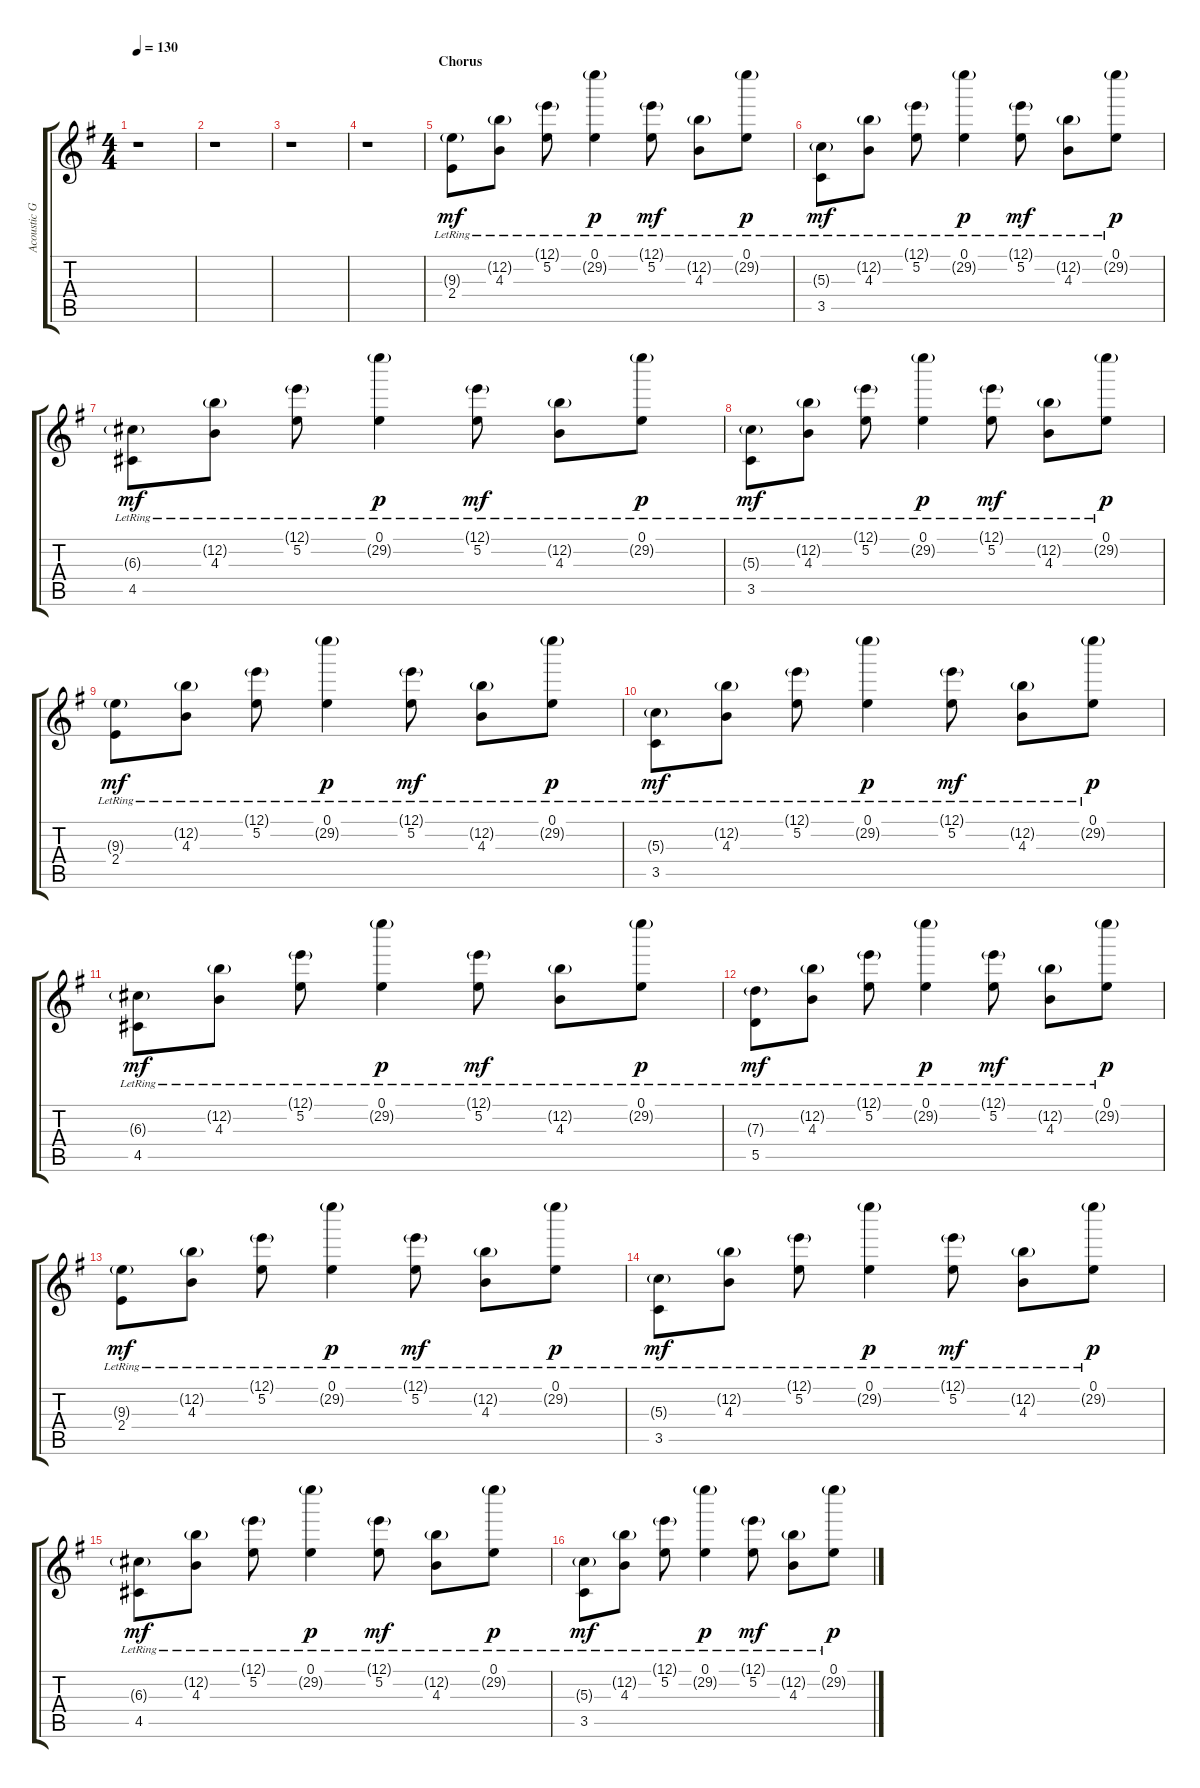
\track ("Acoustic Guitar (L)" "Acoustic G") {instrument acousticguitarsteel}
\staff {score tabs}
\tuning (E4 B3 G3 D3 A2 E2) {hide}
\ts (4 4)
\tempo 130
\clef g2
\ks eminor
r.1{dy f} |
r.1 |
r.1 |
r.1 |
\section ("" "Chorus")
(9.3{g lr} 2.4{lr}).8{dy mf} (12.2{g lr} 4.3{lr}).8 (12.1{g lr} 5.2{lr}).8 (0.1{lr} 29.2{g lr}).4{dy p} (12.1{g lr} 5.2{lr}).8{dy mf} (12.2{g lr} 4.3{lr}).8 (0.1{lr} 29.2{g lr}).8{dy p} |
(5.3{g lr} 3.5{lr}).8{dy mf} (12.2{g lr} 4.3{lr}).8 (12.1{g lr} 5.2{lr}).8 (0.1{lr} 29.2{g lr}).4{dy p} (12.1{g lr} 5.2{lr}).8{dy mf} (12.2{g lr} 4.3{lr}).8 (0.1{lr} 29.2{g lr}).8{dy p} |
(6.3{g lr} 4.5{lr}).8{dy mf} (12.2{g lr} 4.3{lr}).8 (12.1{g lr} 5.2{lr}).8 (0.1{lr} 29.2{g lr}).4{dy p} (12.1{g lr} 5.2{lr}).8{dy mf} (12.2{g lr} 4.3{lr}).8 (0.1{lr} 29.2{g lr}).8{dy p} |
(5.3{g lr} 3.5{lr}).8{dy mf} (12.2{g lr} 4.3{lr}).8 (12.1{g lr} 5.2{lr}).8 (0.1{lr} 29.2{g lr}).4{dy p} (12.1{g lr} 5.2{lr}).8{dy mf} (12.2{g lr} 4.3{lr}).8 (0.1{lr} 29.2{g lr}).8{dy p} |
(9.3{g lr} 2.4{lr}).8{dy mf} (12.2{g lr} 4.3{lr}).8 (12.1{g lr} 5.2{lr}).8 (0.1{lr} 29.2{g lr}).4{dy p} (12.1{g lr} 5.2{lr}).8{dy mf} (12.2{g lr} 4.3{lr}).8 (0.1{lr} 29.2{g lr}).8{dy p} |
(5.3{g lr} 3.5{lr}).8{dy mf} (12.2{g lr} 4.3{lr}).8 (12.1{g lr} 5.2{lr}).8 (0.1{lr} 29.2{g lr}).4{dy p} (12.1{g lr} 5.2{lr}).8{dy mf} (12.2{g lr} 4.3{lr}).8 (0.1{lr} 29.2{g lr}).8{dy p} |
(6.3{g lr} 4.5{lr}).8{dy mf} (12.2{g lr} 4.3{lr}).8 (12.1{g lr} 5.2{lr}).8 (0.1{lr} 29.2{g lr}).4{dy p} (12.1{g lr} 5.2{lr}).8{dy mf} (12.2{g lr} 4.3{lr}).8 (0.1{lr} 29.2{g lr}).8{dy p} |
(7.3{g lr} 5.5{lr}).8{dy mf} (12.2{g lr} 4.3{lr}).8 (12.1{g lr} 5.2{lr}).8 (0.1{lr} 29.2{g lr}).4{dy p} (12.1{g lr} 5.2{lr}).8{dy mf} (12.2{g lr} 4.3{lr}).8 (0.1{lr} 29.2{g lr}).8{dy p} |
(9.3{g lr} 2.4{lr}).8{dy mf} (12.2{g lr} 4.3{lr}).8 (12.1{g lr} 5.2{lr}).8 (0.1{lr} 29.2{g lr}).4{dy p} (12.1{g lr} 5.2{lr}).8{dy mf} (12.2{g lr} 4.3{lr}).8 (0.1{lr} 29.2{g lr}).8{dy p} |
(5.3{g lr} 3.5{lr}).8{dy mf} (12.2{g lr} 4.3{lr}).8 (12.1{g lr} 5.2{lr}).8 (0.1{lr} 29.2{g lr}).4{dy p} (12.1{g lr} 5.2{lr}).8{dy mf} (12.2{g lr} 4.3{lr}).8 (0.1{lr} 29.2{g lr}).8{dy p} |
(6.3{g lr} 4.5{lr}).8{dy mf} (12.2{g lr} 4.3{lr}).8 (12.1{g lr} 5.2{lr}).8 (0.1{lr} 29.2{g lr}).4{dy p} (12.1{g lr} 5.2{lr}).8{dy mf} (12.2{g lr} 4.3{lr}).8 (0.1{lr} 29.2{g lr}).8{dy p} |
(5.3{g lr} 3.5{lr}).8{dy mf} (12.2{g lr} 4.3{lr}).8 (12.1{g lr} 5.2{lr}).8 (0.1{lr} 29.2{g lr}).4{dy p} (12.1{g lr} 5.2{lr}).8{dy mf} (12.2{g lr} 4.3{lr}).8 (0.1{lr} 29.2{g lr}).8{dy p}
